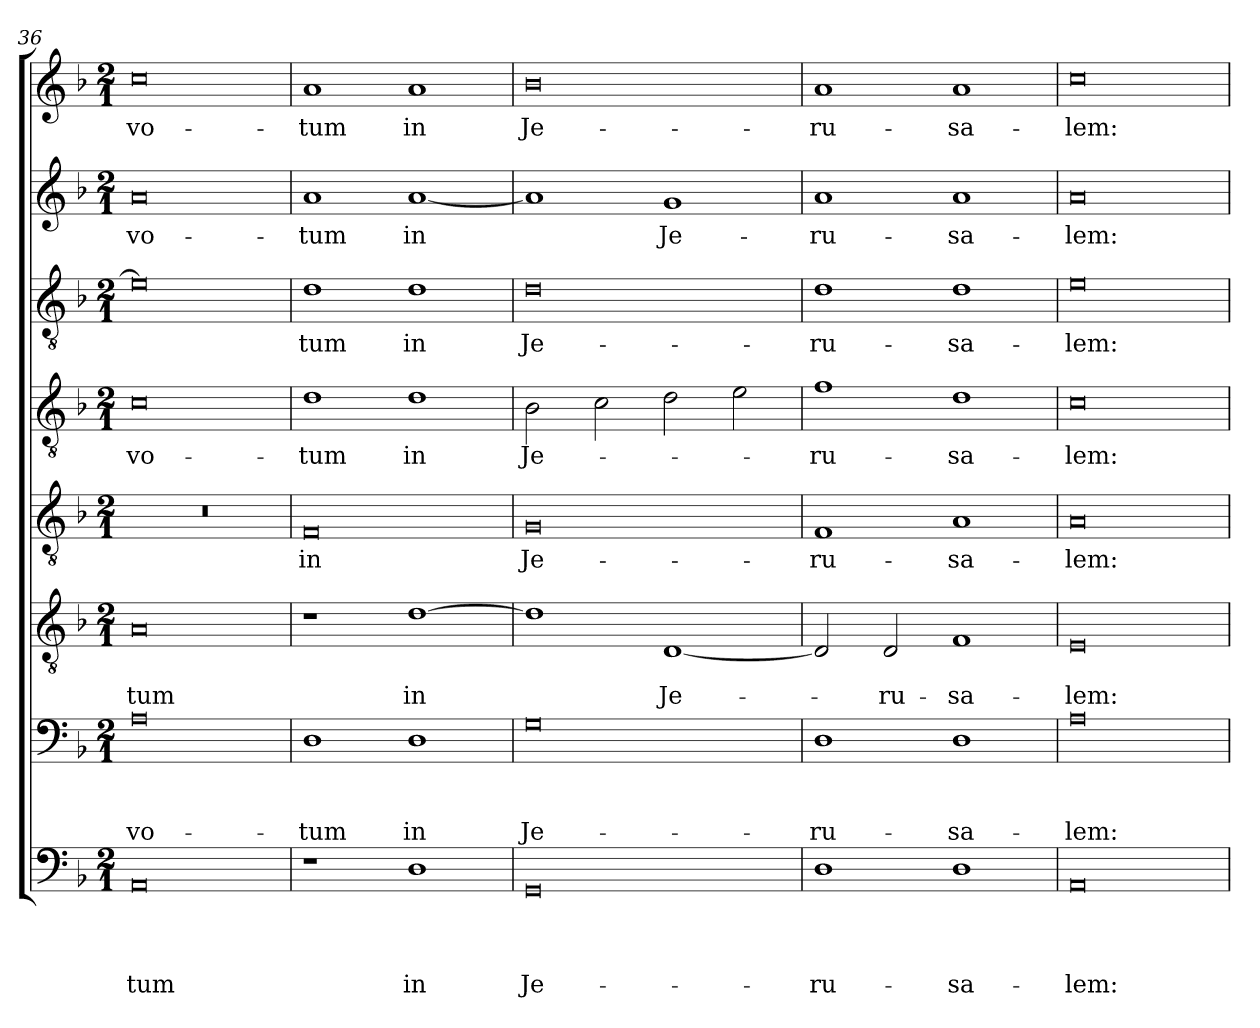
**kern	**text	**text	**text	**text	**kern	**text	**text	**text	**kern	**text	**text	**kern	**text	**kern	**text	**kern	**text	**kern	**text	**kern	**text
*part8	*part8	*part8	*part8	*part8	*part7	*part7	*part7	*part7	*part6	*part6	*part6	*part5	*part5	*part4	*part4	*part3	*part3	*part2	*part2	*part1	*part1
*staff8	*staff8	*staff8	*staff8	*staff8	*staff7	*staff7	*staff7	*staff7	*staff6	*staff6	*staff6	*staff5	*staff5	*staff4	*staff4	*staff3	*staff3	*staff2	*staff2	*staff1	*staff1
*clefF4	*	*	*	*	*clefF4	*	*	*	*clefGv2	*	*	*clefGv2	*	*clefGv2	*	*clefGv2	*	*clefG2	*	*clefG2	*
*k[b-]	*	*	*	*	*k[b-]	*	*	*	*k[b-]	*	*	*k[b-]	*	*k[b-]	*	*k[b-]	*	*k[b-]	*	*k[b-]	*
*F:	*	*	*	*	*F:	*	*	*	*F:	*	*	*F:	*	*F:	*	*F:	*	*F:	*	*F:	*
*M2/1	*	*	*	*	*M2/1	*	*	*	*M2/1	*	*	*M2/1	*	*M2/1	*	*M2/1	*	*M2/1	*	*M2/1	*
=36	=36	=36	=36	=36	=36	=36	=36	=36	=36	=36	=36	=36	=36	=36	=36	=36	=36	=36	=36	=36	=36
!	!	!	!	!LO:LY:b	!	!	!	!LO:LY:b	!	!	!LO:LY:b	!	!	!	!LO:LY:b	!	!	!	!LO:LY:b	!	!LO:LY:b
0AA	.	.	.	-tum	0A	.	.	vo-	0A	.	-tum	0r	.	0c	vo-	0e]	.	0a	vo-	0cc	vo-
!!LO:PB:g=z
=37	=37	=37	=37	=37	=37	=37	=37	=37	=37	=37	=37	=37	=37	=37	=37	=37	=37	=37	=37	=37	=37
!	!	!	!	!	!	!	!	!LO:LY:b	!	!	!	!	!LO:LY:b	!	!LO:LY:b	!	!LO:LY:b	!	!LO:LY:b	!	!LO:LY:b
1r	.	.	.	.	1D	.	.	-tum	1r	.	.	0F	in	1d	-tum	1d	-tum	1a	-tum	1a	-tum
!	!	!	!	!LO:LY:b	!	!	!	!LO:LY:b	!	!	!LO:LY:b	!	!	!	!LO:LY:b	!	!LO:LY:b	!	!LO:LY:b	!	!LO:LY:b
1D	.	.	.	in	1D	.	.	in	[1d	.	in	.	.	1d	in	1d	in	[1a	in	1a	in
=38	=38	=38	=38	=38	=38	=38	=38	=38	=38	=38	=38	=38	=38	=38	=38	=38	=38	=38	=38	=38	=38
!	!	!	!	!LO:LY:b	!	!	!	!LO:LY:b	!	!	!	!	!LO:LY:b	!	!LO:LY:b	!	!LO:LY:b	!	!	!	!LO:LY:b
0GG	.	.	.	Je-	0G	.	.	Je-	1d]	.	.	0G	Je-	2B-\	Je-	0d	Je-	1a]	.	0b-	Je-
.	.	.	.	.	.	.	.	.	.	.	.	.	.	2c\	.	.	.	.	.	.	.
!	!	!	!	!	!	!	!	!	!	!	!LO:LY:b	!	!	!	!	!	!	!	!LO:LY:b	!	!
.	.	.	.	.	.	.	.	.	[1D	.	Je-	.	.	2d\	.	.	.	1g	Je-	.	.
.	.	.	.	.	.	.	.	.	.	.	.	.	.	2e\	.	.	.	.	.	.	.
=39	=39	=39	=39	=39	=39	=39	=39	=39	=39	=39	=39	=39	=39	=39	=39	=39	=39	=39	=39	=39	=39
!	!	!	!	!LO:LY:b	!	!	!	!LO:LY:b	!	!	!	!	!LO:LY:b	!	!LO:LY:b	!	!LO:LY:b	!	!LO:LY:b	!	!LO:LY:b
1D	.	.	.	-ru-	1D	.	.	-ru-	2D/]	.	.	1F	-ru-	1f	-ru-	1d	-ru-	1a	-ru-	1a	-ru-
!	!	!	!	!	!	!	!	!	!	!	!LO:LY:b	!	!	!	!	!	!	!	!	!	!
.	.	.	.	.	.	.	.	.	2D/	.	-ru-	.	.	.	.	.	.	.	.	.	.
!	!	!	!	!LO:LY:b	!	!	!	!LO:LY:b	!	!	!LO:LY:b	!	!LO:LY:b	!	!LO:LY:b	!	!LO:LY:b	!	!LO:LY:b	!	!LO:LY:b
1D	.	.	.	-sa-	1D	.	.	-sa-	1F	.	-sa-	1A	-sa-	1d	-sa-	1d	-sa-	1a	-sa-	1a	-sa-
=40	=40	=40	=40	=40	=40	=40	=40	=40	=40	=40	=40	=40	=40	=40	=40	=40	=40	=40	=40	=40	=40
!	!	!	!	!LO:LY:b	!	!	!	!LO:LY:b	!	!	!LO:LY:b	!	!LO:LY:b	!	!LO:LY:b	!	!LO:LY:b	!	!LO:LY:b	!	!LO:LY:b
0AA	.	.	.	-lem:	0A	.	.	-lem:	0E	.	-lem:	0A	-lem:	0c	-lem:	0e	-lem:	0a	-lem:	0cc	-lem:
=	=	=	=	=	=	=	=	=	=	=	=	=	=	=	=	=	=	=	=	=	=
*-	*-	*-	*-	*-	*-	*-	*-	*-	*-	*-	*-	*-	*-	*-	*-	*-	*-	*-	*-	*-	*-
